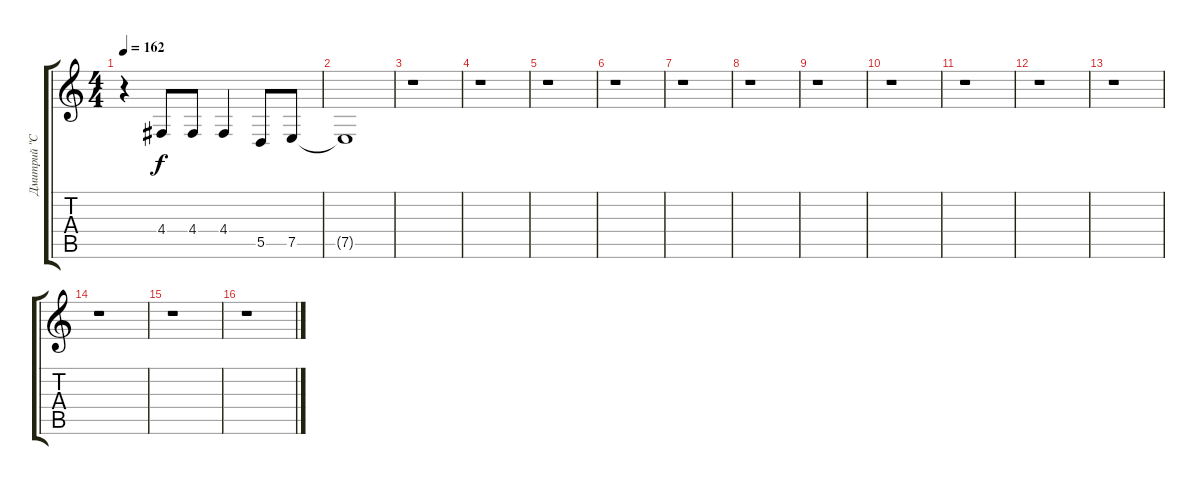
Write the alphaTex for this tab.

\track ("Дмитрий \"Сид\" Спирин" "Дмитрий \"С") {instrument lead8bassandlead}
\staff {score tabs}
\tuning (E4 B3 G3 D3 A2 E2) {hide}
\ts (4 4)
\tempo 162
\clef g2
\ks c
r.4{dy f} 4.4.8 4.4.8 4.4.4 5.5.8 7.5.8 |
7.5{t}.1 |
r.1 |
r.1 |
r.1 |
r.1 |
r.1 |
r.1 |
r.1 |
r.1 |
r.1 |
r.1 |
r.1 |
r.1 |
r.1 |
r.1
